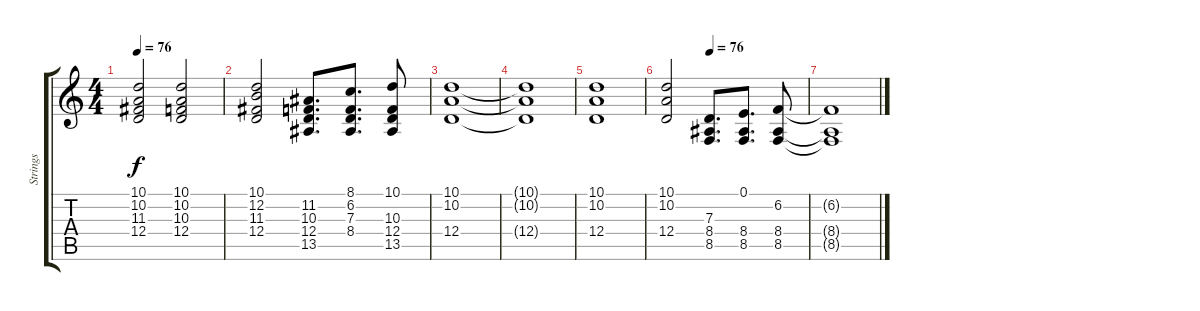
\track ("Strings" "Strings") {instrument synthstrings1}
\staff {score tabs}
\tuning (E4 B3 G3 D3 A2 E2) {hide}
\ts (4 4)
\tempo 76
\clef g2
\ks c
(10.1 10.2 11.3 12.4).2{dy f} (10.1 10.2 10.3 12.4).2 |
(10.1 12.2 11.3 12.4).2 (11.2 10.3 12.4 13.5).8{d} (8.1 6.2 7.3 8.4).8{d} (10.1 10.3 12.4 13.5).8 |
(10.1 10.2 12.4).1 |
(10.1{t} 10.2{t} 12.4{t}).1 |
(10.1 10.2 12.4).1 |
\tempo (76 0.3125)
(10.1 10.2 12.4).2 (7.3 8.4 8.5).8{d} (0.1 8.4 8.5).8{d} (6.2 8.4 8.5).8 |
(6.2{t} 8.4{t} 8.5{t}).1
